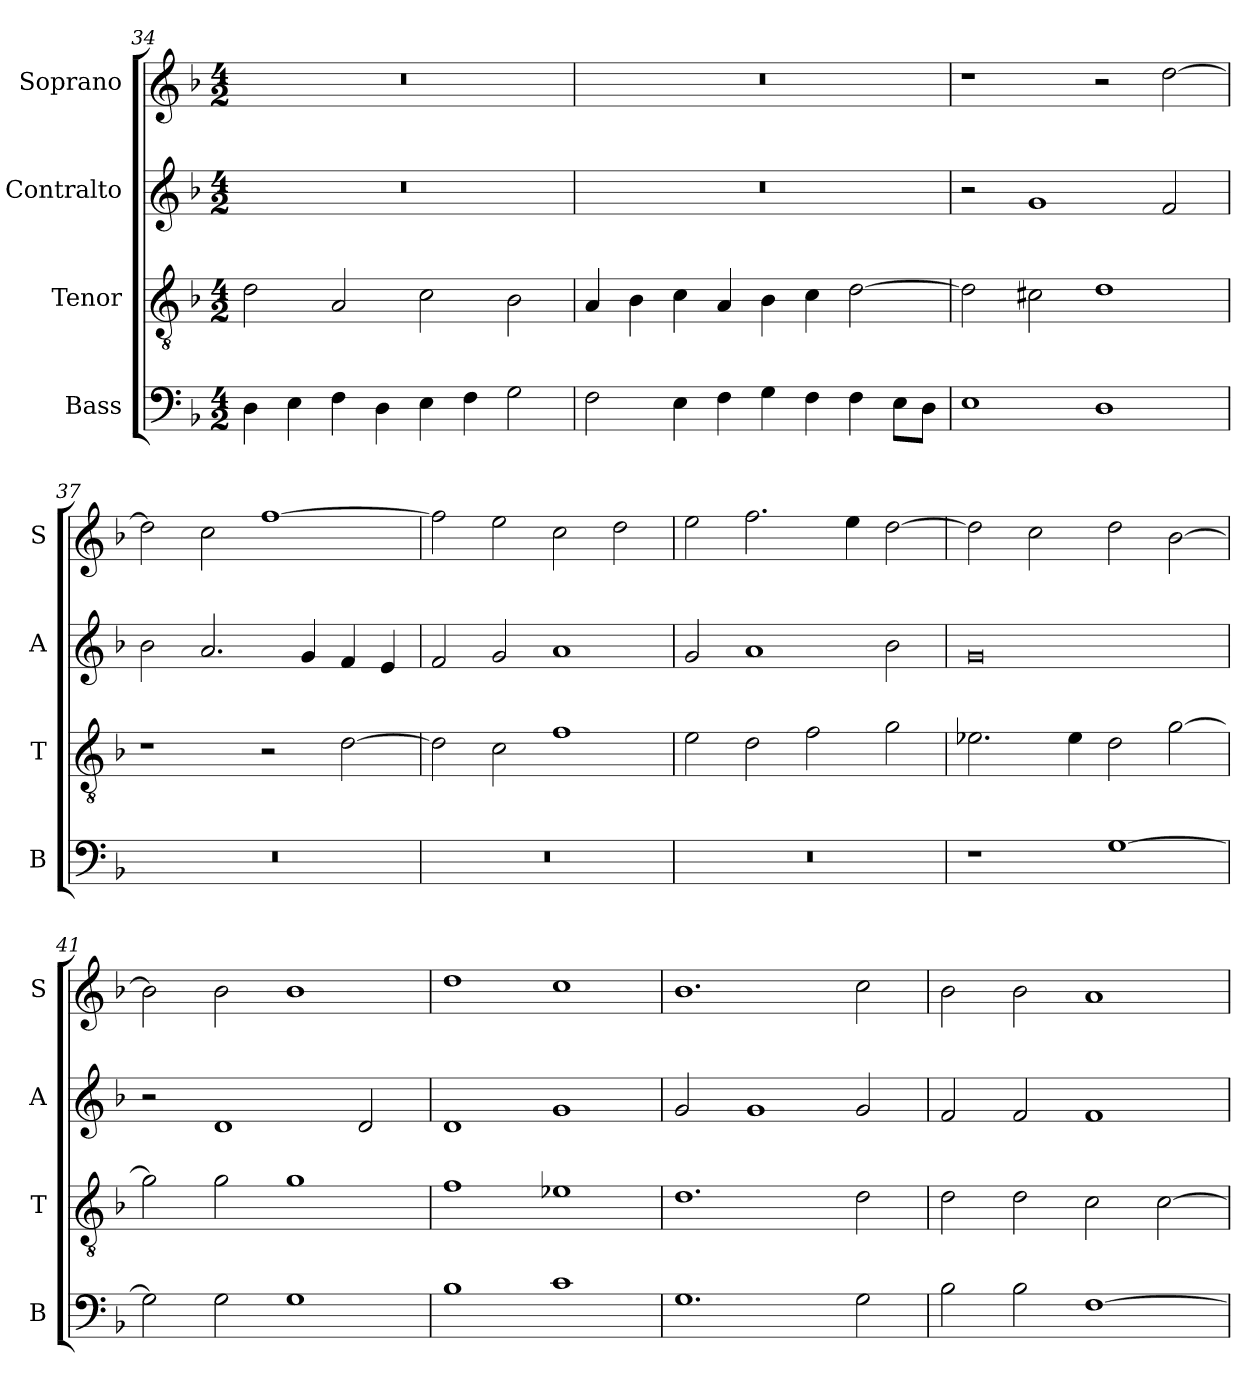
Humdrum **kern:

**kern	**kern	**kern	**kern
*part4	*part3	*part2	*part1
*staff4	*staff3	*staff2	*staff1
*I"Bass	*I"Tenor	*I"Contralto	*I"Soprano
*I'B	*I'T	*I'A	*I'S
*clefF4	*clefGv2	*clefG2	*clefG2
*k[b-]	*k[b-]	*k[b-]	*k[b-]
*G:dor	*G:dor	*G:dor	*G:dor
*M4/2	*M4/2	*M4/2	*M4/2
=34	=34	=34	=34
4D	2d	0r	0r
4E	.	.	.
4F	2A	.	.
4D	.	.	.
4E	2c	.	.
4F	.	.	.
2G	2B-	.	.
=35	=35	=35	=35
2F	4A	0r	0r
.	4B-	.	.
4E	4c	.	.
4F	4A	.	.
4G	4B-	.	.
4F	4c	.	.
4F	[2d	.	.
8E\L	.	.	.
8D\J	.	.	.
=36	=36	=36	=36
1E	2d]	2r	1r
.	2c#X	1g	.
1D	1d	.	2r
.	.	2f	[2dd
=37	=37	=37	=37
0r	1r	2b-	2dd]
.	.	2.a	2cc
.	2r	.	[1ff
.	.	4g	.
.	[2d	4f	.
.	.	4e	.
=38	=38	=38	=38
0r	2d]	2f	2ff]
.	2c	2g	2ee
.	1f	1a	2cc
.	.	.	2dd
=39	=39	=39	=39
0r	2e	2g	2ee
.	2d	1a	2.ff
.	2f	.	.
.	.	.	4ee
.	2g	2b-	[2dd
=40	=40	=40	=40
1r	2.e-X	0g	2dd]
.	.	.	2cc
.	4e-	.	.
[1G	2d	.	2dd
.	[2g	.	[2b-
=41	=41	=41	=41
2G]	2g]	2r	2b-]
2G	2g	1d	2b-
1G	1g	.	1b-
.	.	2d	.
=42	=42	=42	=42
1B-	1f	1d	1dd
1c	1e-X	1g	1cc
=43	=43	=43	=43
1.G	1.d	2g	1.b-
.	.	1g	.
2G	2d	2g	2cc
=44	=44	=44	=44
2B-	2d	2f	2b-
2B-	2d	2f	2b-
[1F	2c	1f	1a
.	[2c	.	.
=	=	=	=
*-	*-	*-	*-
